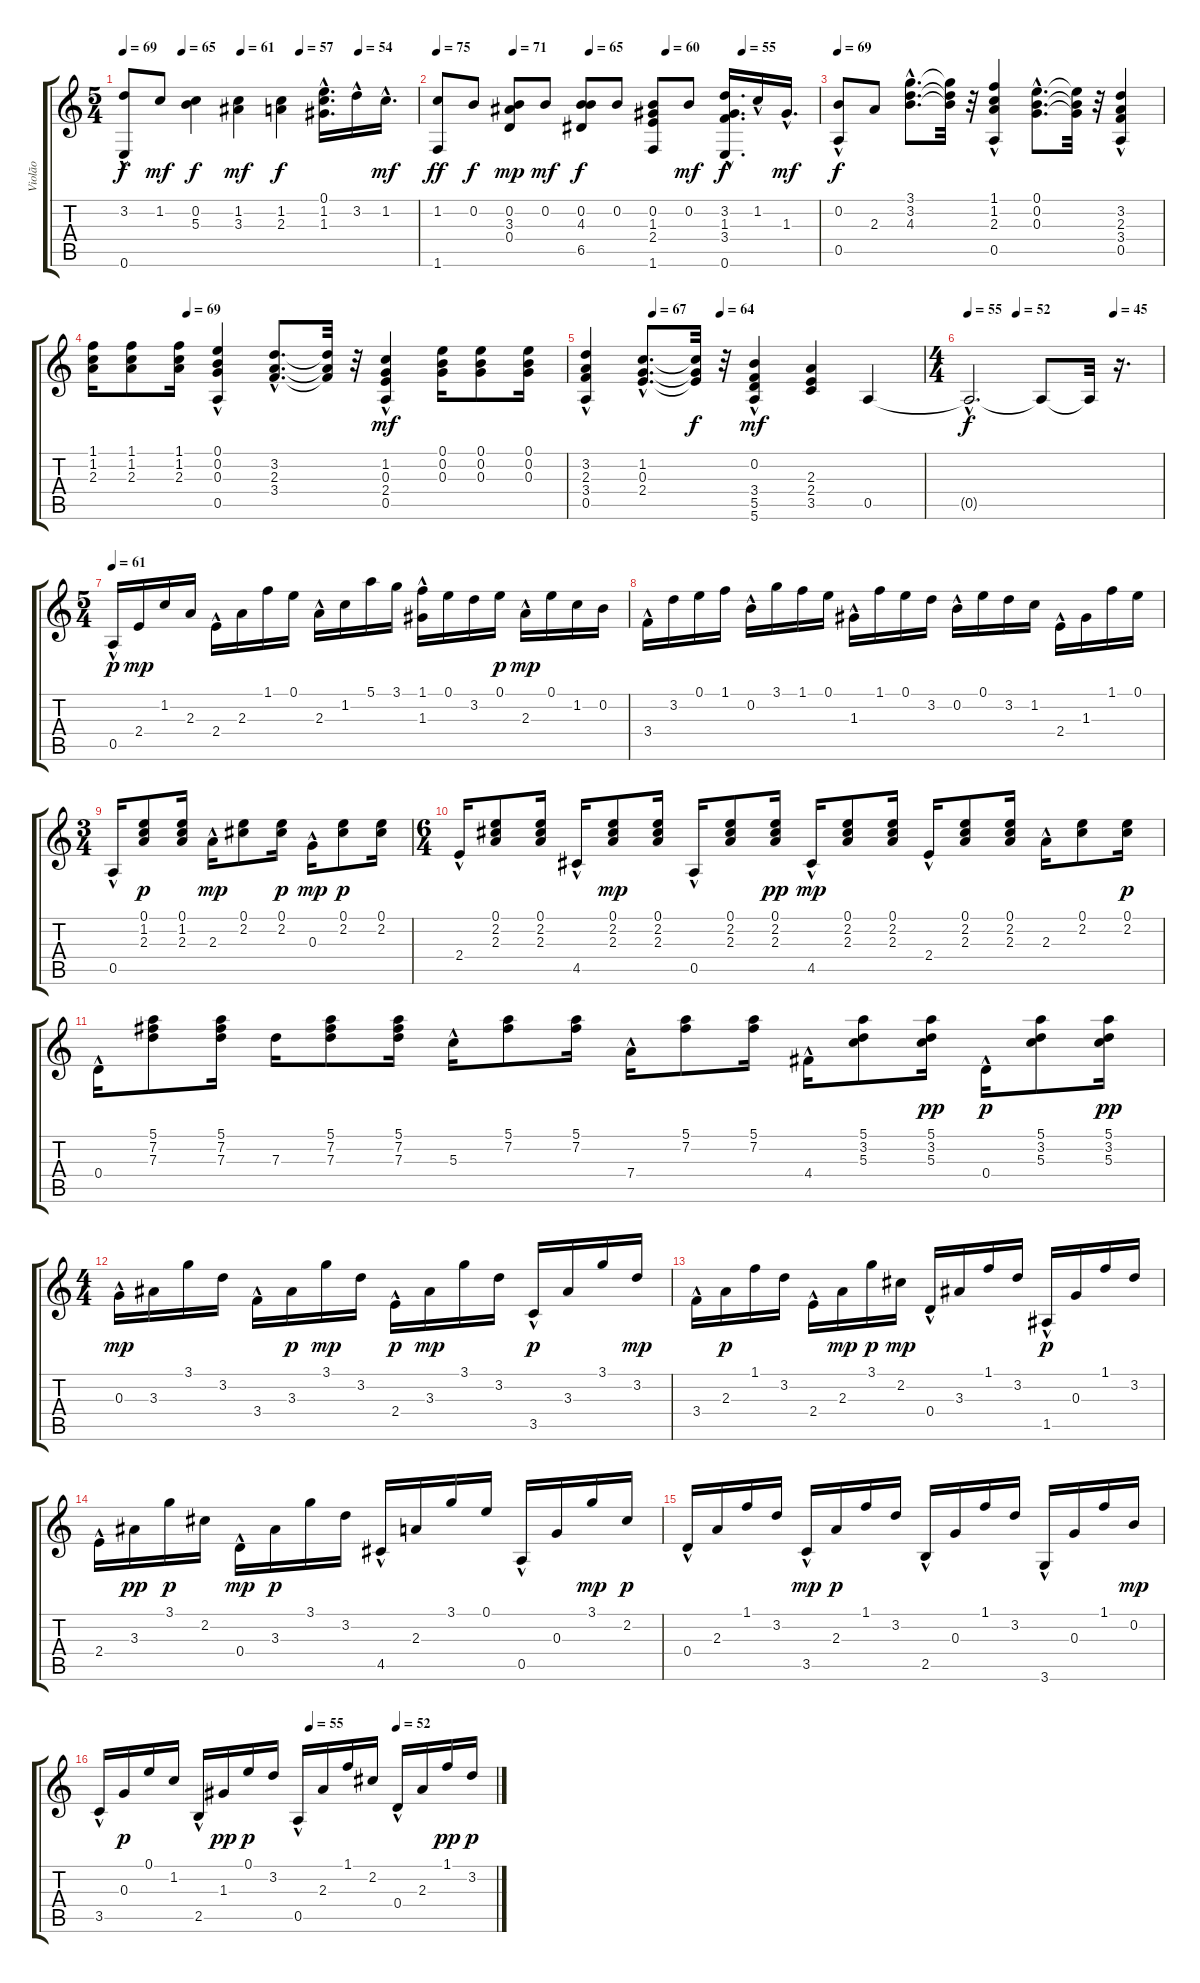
\track ("Violão" "Violão") {instrument acousticguitarnylon}
\staff {score tabs}
\tuning (E4 B3 G3 D3 A2 E2) {hide}
\ts (5 4)
\tempo 69
\tempo (65 0.2)
\tempo (61 0.4)
\tempo (57 0.6)
\tempo (54 0.8)
\clef g2
\ks c
(3.2 0.6{hac}).8{dy f} 1.2.8{dy mf} (0.2 5.3).4{dy f} (1.2 3.3).4{dy mf} (1.2 2.3).4{dy f} (0.1{hac} 1.2{hac} 1.3).16{d} 3.2{hac}.16 1.2{hac}.16{d dy mf} |
\tempo 75
\tempo (71 0.2)
\tempo (65 0.4)
\tempo (60 0.6)
\tempo (55 0.8)
(1.2 1.6).8{dy ff} 0.2.8{dy f} (0.2 3.3 0.4).8{dy mp} 0.2.8{dy mf} (0.2 4.3 6.5).8{dy f} 0.2.8 (0.2 1.3 2.4 1.6).8 0.2.8{dy mf} (3.2{hac} 1.3{hac} 3.4 0.6).16{d dy f} 1.2{hac}.16 1.3{hac}.16{d dy mf} |
\tempo 69
(0.2 0.5{hac}).8{dy f} 2.3.8 (3.1{hac} 3.2{hac} 4.3{hac}).8{d} (3.1{t} 3.2{t} 4.3{t}).32 r.32 (1.1{hac} 1.2{hac} 2.3{hac} 0.5{hac}).4 (0.1{hac} 0.2{hac} 0.3{hac}).8{d} (0.1{t} 0.2{t} 0.3{t}).32 r.32 (3.2{hac} 2.3{hac} 3.4{hac} 0.5{hac}).4 |
\tempo (69 0.2)
(1.1 1.2 2.3).16 (1.1 1.2 2.3).8 (1.1 1.2 2.3).16 (0.1{hac} 0.2{hac} 0.3{hac} 0.5{hac}).4 (3.2{hac} 2.3{hac} 3.4{hac}).8{d} (3.2{t} 2.3{t} 3.4{t}).32 r.32 (1.2{hac} 0.3{hac} 2.4{hac} 0.5{hac}).4{dy mf} (0.1 0.2 0.3).16 (0.1 0.2 0.3).8 (0.1 0.2 0.3).16 |
\tempo (67 0.2)
\tempo (64 0.4)
(3.2{hac} 2.3{hac} 3.4{hac} 0.5{hac}).4 (1.2{hac} 0.3{hac} 2.4{hac}).8{d} (1.2{t} 0.3{t} 2.4{t}).32{dy f} r.32 (0.2{hac} 3.4{hac} 5.5{hac} 5.6{hac}).4{dy mf} (2.3 2.4 3.5).4 0.5.4 |
\ts (4 4)
\tempo 55
\tempo (52 0.25)
\tempo (45 0.75)
0.5{hac t}.2{d dy f} 0.5{t}.8 0.5{t}.32 r.16{d} |
\ts (5 4)
\tempo 61
0.5{hac}.16{dy p} 2.4.16{dy mp} 1.2.16 2.3.16 2.4{hac}.16 2.3.16 1.1.16 0.1.16 2.3{hac}.16 1.2.16 5.1.16 3.1.16 (1.1 1.3{hac}).16 0.1.16 3.2.16 0.1.16{dy p} 2.3{hac}.16{dy mp} 0.1.16 1.2.16 0.2.16 |
3.4{hac}.16 3.2.16 0.1.16 1.1.16 0.2{hac}.16 3.1.16 1.1.16 0.1.16 1.3{hac}.16 1.1.16 0.1.16 3.2.16 0.2{hac}.16 0.1.16 3.2.16 1.2.16 2.4{hac}.16 1.3.16 1.1.16 0.1.16 |
\ts (3 4)
0.5{hac}.16 (0.1 1.2 2.3).8{dy p} (0.1 1.2 2.3).16 2.3{hac}.16{dy mp} (0.1 2.2).8 (0.1 2.2).16{dy p} 0.3{hac}.16{dy mp} (0.1 2.2).8{dy p} (0.1 2.2).16 |
\ts (6 4)
2.4{hac}.16 (0.1 2.2 2.3).8 (0.1 2.2 2.3).16 4.5{hac}.16 (0.1 2.2 2.3).8{dy mp} (0.1 2.2 2.3).16 0.5{hac}.16 (0.1 2.2 2.3).8 (0.1 2.2 2.3).16{dy pp} 4.5{hac}.16{dy mp} (0.1 2.2 2.3).8 (0.1 2.2 2.3).16 2.4{hac}.16 (0.1 2.2 2.3).8 (0.1 2.2 2.3).16 2.3{hac}.16 (0.1 2.2).8 (0.1 2.2).16{dy p} |
0.4{hac}.16 (5.1 7.2 7.3).8 (5.1 7.2 7.3).16 7.3.16 (5.1 7.2 7.3).8 (5.1 7.2 7.3).16 5.3{hac}.16 (5.1 7.2).8 (5.1 7.2).16 7.4{hac}.16 (5.1 7.2).8 (5.1 7.2).16 4.4{hac}.16 (5.1 3.2 5.3).8 (5.1 3.2 5.3).16{dy pp} 0.4{hac}.16{dy p} (5.1 3.2 5.3).8 (5.1 3.2 5.3).16{dy pp} |
\ts (4 4)
0.3{hac}.16{dy mp} 3.3.16 3.1.16 3.2.16 3.4{hac}.16 3.3.16{dy p} 3.1.16{dy mp} 3.2.16 2.4{hac}.16{dy p} 3.3.16{dy mp} 3.1.16 3.2.16 3.5{hac}.16{dy p} 3.3.16 3.1.16 3.2.16{dy mp} |
3.4{hac}.16 2.3.16{dy p} 1.1.16 3.2.16 2.4{hac}.16 2.3.16{dy mp} 3.1.16{dy p} 2.2.16{dy mp} 0.4{hac}.16 3.3.16 1.1.16 3.2.16 1.5{hac}.16{dy p} 0.3.16 1.1.16 3.2.16 |
2.4{hac}.16 3.3.16{dy pp} 3.1.16{dy p} 2.2.16 0.4{hac}.16{dy mp} 3.3.16{dy p} 3.1.16 3.2.16 4.5{hac}.16 2.3.16 3.1.16 0.1.16 0.5{hac}.16 0.3.16 3.1.16{dy mp} 2.2.16{dy p} |
0.4{hac}.16 2.3.16 1.1.16 3.2.16 3.5{hac}.16{dy mp} 2.3.16{dy p} 1.1.16 3.2.16 2.5{hac}.16 0.3.16 1.1.16 3.2.16 3.6{hac}.16 0.3.16 1.1.16 0.2.16{dy mp} |
\tempo (55 0.53125)
\tempo (52 0.75)
3.5{hac}.16 0.3.16{dy p} 0.1.16 1.2.16 2.5{hac}.16 1.3.16{dy pp} 0.1.16{dy p} 3.2.16 0.5{hac}.16 2.3.16 1.1.16 2.2.16 0.4{hac}.16 2.3.16 1.1.16{dy pp} 3.2.16{dy p}
